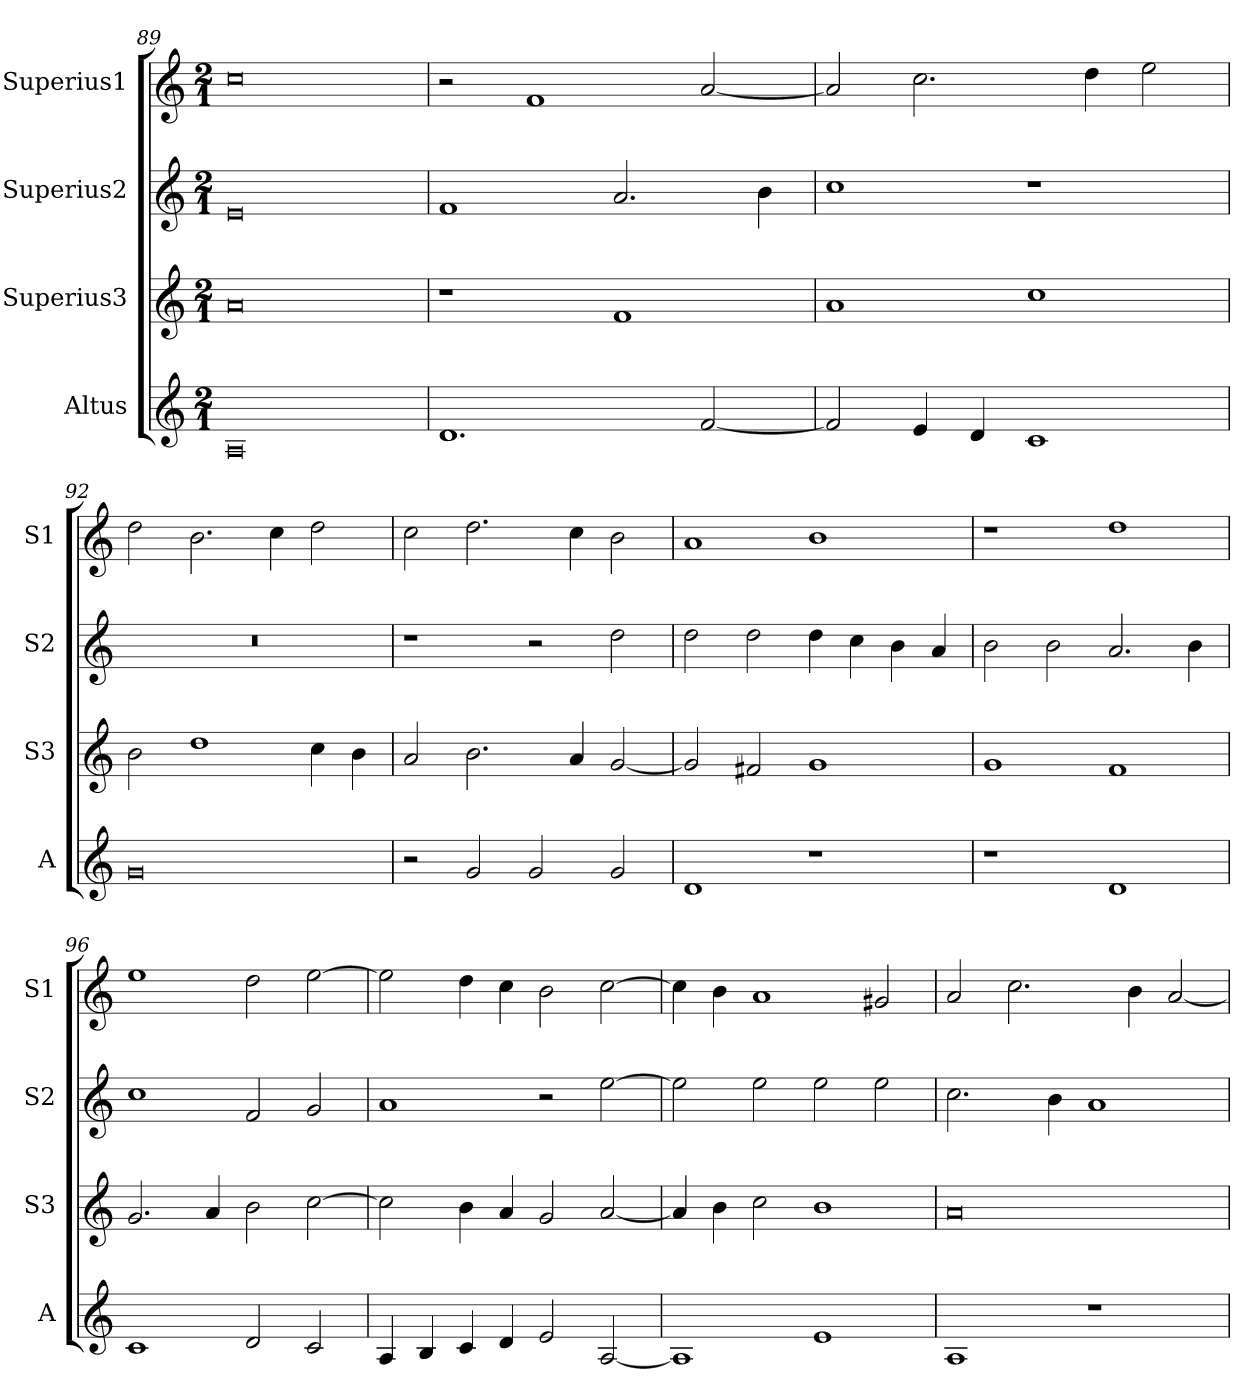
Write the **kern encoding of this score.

**kern	**kern	**kern	**kern
*part4	*part3	*part2	*part1
*staff4	*staff3	*staff2	*staff1
*I"Altus	*I"Superius3	*I"Superius2	*I"Superius1
*I'A	*I'S3	*I'S2	*I'S1
*clefG2	*clefG2	*clefG2	*clefG2
*k[]	*k[]	*k[]	*k[]
*M2/1	*M2/1	*M2/1	*M2/1
=89	=89	=89	=89
0A	0a	0e	0cc
=90	=90	=90	=90
1.d	1r	1f	2r
.	.	.	1f
.	1f	2.a/	.
[2f/	.	.	[2a/
.	.	4b\	.
=91	=91	=91	=91
2f/]	1a	1cc	2a/]
4e/	.	.	2.cc\
4d/	.	.	.
1c	1cc	1r	.
.	.	.	4dd\
.	.	.	2ee\
=92	=92	=92	=92
0g	2b\	0r	2dd\
.	1dd	.	2.b\
.	.	.	4cc\
.	4cc\	.	2dd\
.	4b\	.	.
=93	=93	=93	=93
2r	2a/	1r	2cc\
2g/	2.b\	.	2.dd\
2g/	.	2r	.
.	4a/	.	4cc\
2g/	[2g/	2dd\	2b\
=94	=94	=94	=94
1d	2g/]	2dd\	1a
.	2f#X/	2dd\	.
1r	1g	4dd\	1b
.	.	4cc\	.
.	.	4b\	.
.	.	4a/	.
=95	=95	=95	=95
1r	1g	2b\	1r
.	.	2b\	.
1d	1f	2.a/	1dd
.	.	4b\	.
=96	=96	=96	=96
1c	2.g/	1cc	1ee
.	4a/	.	.
2d/	2b\	2f/	2dd\
2c/	[2cc\	2g/	[2ee\
=97	=97	=97	=97
4A/	2cc\]	1a	2ee\]
4B/	.	.	.
4c/	4b\	.	4dd\
4d/	4a/	.	4cc\
2e/	2g/	2r	2b\
[2A/	[2a/	[2ee\	[2cc\
=98	=98	=98	=98
1A]	4a/]	2ee\]	4cc\]
.	4b\	.	4b\
.	2cc\	2ee\	1a
1e	1b	2ee\	.
.	.	2ee\	2g#X/
=99	=99	=99	=99
1A	0a	2.cc\	2a/
.	.	.	2.cc\
.	.	4b\	.
1r	.	1a	.
.	.	.	4b\
.	.	.	[2a/
=	=	=	=
*-	*-	*-	*-
